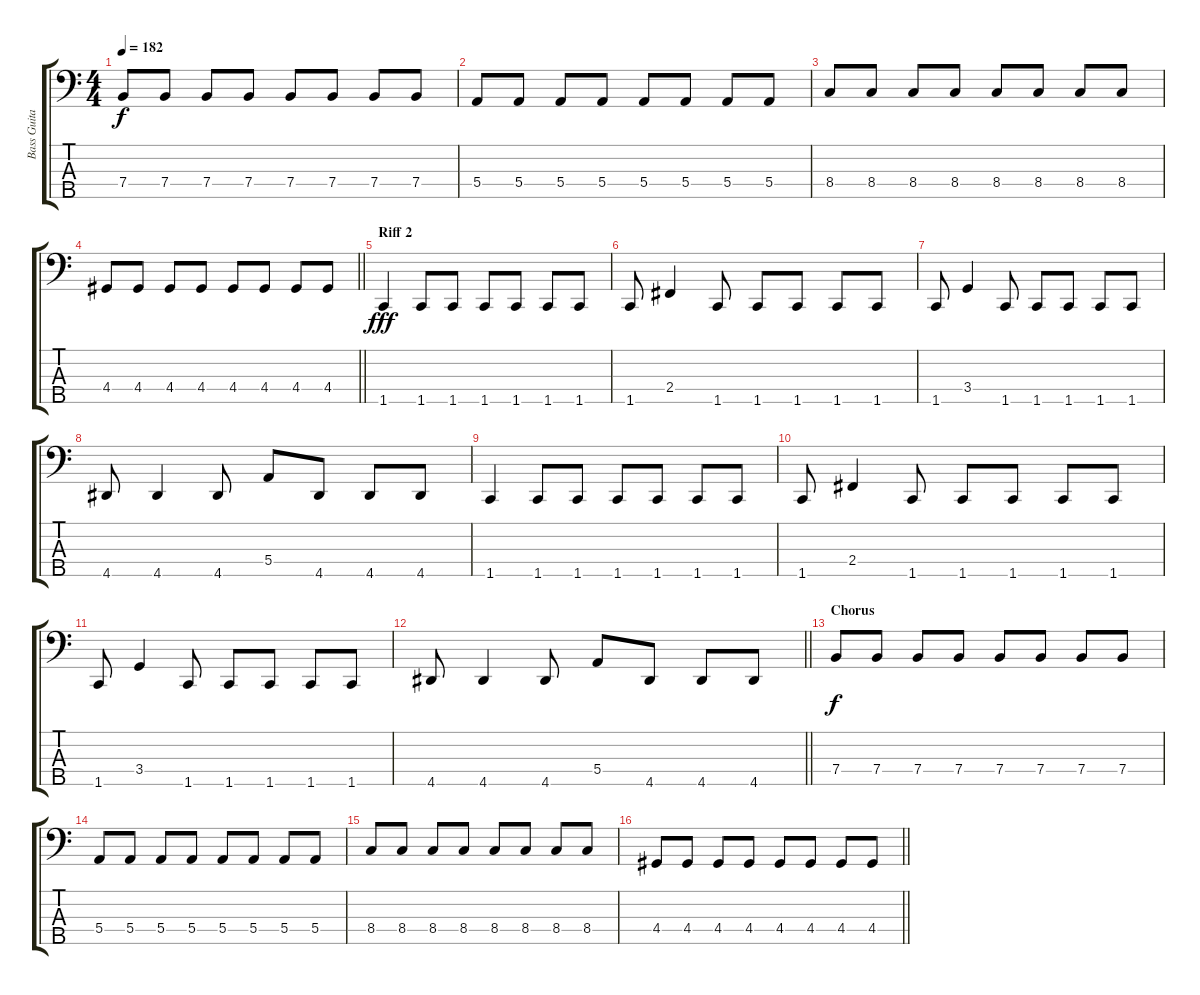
\track ("Bass Guitar" "Bass Guita") {instrument electricbasspick}
\staff {score tabs}
\tuning (G2 D2 A1 E1 B0) {hide}
\ts (4 4)
\tempo 182
\clef f4
\ks c
7.4.8{dy f} 7.4.8 7.4.8 7.4.8 7.4.8 7.4.8 7.4.8 7.4.8 |
5.4.8 5.4.8 5.4.8 5.4.8 5.4.8 5.4.8 5.4.8 5.4.8 |
8.4.8 8.4.8 8.4.8 8.4.8 8.4.8 8.4.8 8.4.8 8.4.8 |
\barLineRight lightlight
4.4.8 4.4.8 4.4.8 4.4.8 4.4.8 4.4.8 4.4.8 4.4.8 |
\section ("" "Riff 2")
1.5.4{dy fff} 1.5.8 1.5.8 1.5.8 1.5.8 1.5.8 1.5.8 |
1.5.8 2.4.4 1.5.8 1.5.8 1.5.8 1.5.8 1.5.8 |
1.5.8 3.4.4 1.5.8 1.5.8 1.5.8 1.5.8 1.5.8 |
4.5.8 4.5.4 4.5.8 5.4.8 4.5.8 4.5.8 4.5.8 |
1.5.4 1.5.8 1.5.8 1.5.8 1.5.8 1.5.8 1.5.8 |
1.5.8 2.4.4 1.5.8 1.5.8 1.5.8 1.5.8 1.5.8 |
1.5.8 3.4.4 1.5.8 1.5.8 1.5.8 1.5.8 1.5.8 |
\barLineRight lightlight
4.5.8 4.5.4 4.5.8 5.4.8 4.5.8 4.5.8 4.5.8 |
\section ("" "Chorus")
7.4.8{dy f} 7.4.8 7.4.8 7.4.8 7.4.8 7.4.8 7.4.8 7.4.8 |
5.4.8 5.4.8 5.4.8 5.4.8 5.4.8 5.4.8 5.4.8 5.4.8 |
8.4.8 8.4.8 8.4.8 8.4.8 8.4.8 8.4.8 8.4.8 8.4.8 |
\barLineRight lightlight
4.4.8 4.4.8 4.4.8 4.4.8 4.4.8 4.4.8 4.4.8 4.4.8
